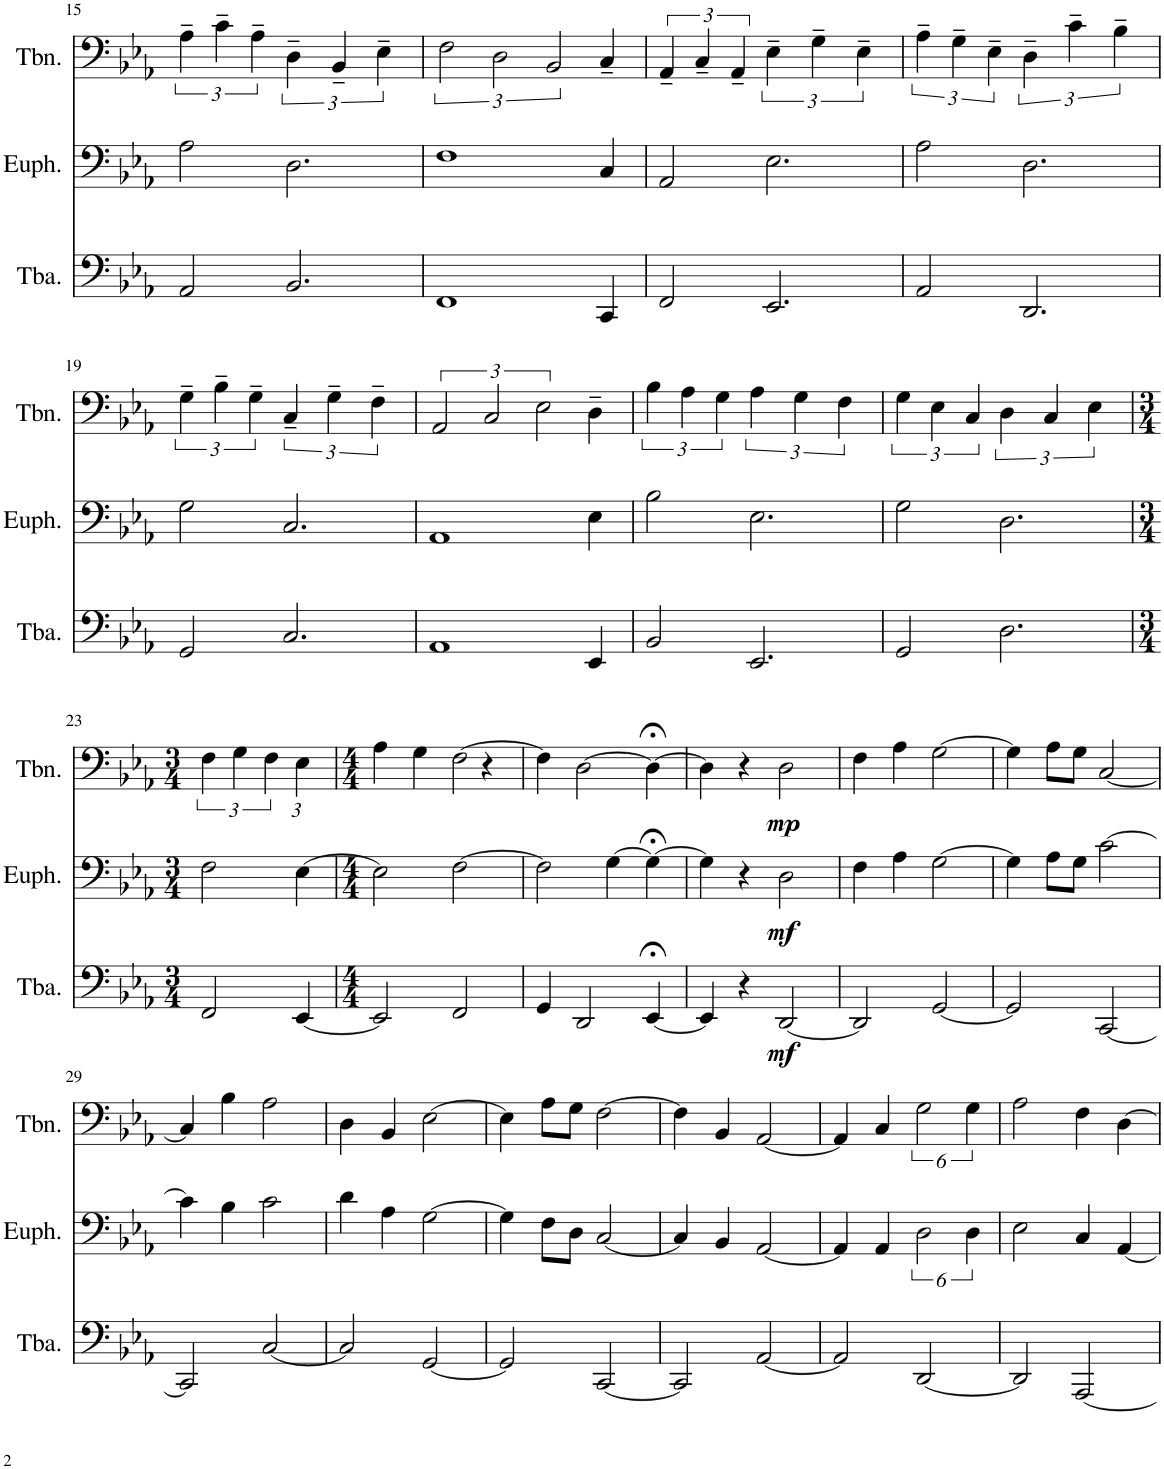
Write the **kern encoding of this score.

**kern	**dynam	**kern	**dynam	**kern	**dynam
*part3	*part3	*part2	*part2	*part1	*part1
*staff3	*staff3	*staff2	*staff2	*staff1	*staff1
*I"Tuba	*	*I"Euphonium	*	*I"Trombone	*
*I'Tba.	*	*I'Euph.	*	*I'Tbn.	*
!!LO:PB:g=z
*clefF4	*	*clefF4	*	*clefF4	*
*k[b-e-a-]	*	*k[b-e-a-]	*	*k[b-e-a-]	*
*M5/4	*	*M5/4	*	*M5/4	*
=15	=15	=15	=15	=15	=15
2AA-/	.	2A-\	.	6A-~\	.
.	.	.	.	6c~\	.
.	.	.	.	6A-~\	.
2.BB-/	.	2.D\	.	4D~\	.
.	.	.	.	4BB-~/	.
.	.	.	.	4E-~\	.
=16	=16	=16	=16	=16	=16
1FF	.	1F	.	3F\	.
.	.	.	.	3D\	.
.	.	.	.	3BB-/	.
4CC/	.	4C/	.	4C~/	.
=17	=17	=17	=17	=17	=17
2FF/	.	2AA-/	.	6AA-~/	.
.	.	.	.	6C~/	.
.	.	.	.	6AA-~/	.
2.EE-/	.	2.E-\	.	4E-~\	.
.	.	.	.	4G~\	.
.	.	.	.	4E-~\	.
=18	=18	=18	=18	=18	=18
2AA-/	.	2A-\	.	6A-~\	.
.	.	.	.	6G~\	.
.	.	.	.	6E-~\	.
2.DD/	.	2.D\	.	4D~\	.
.	.	.	.	4c~\	.
.	.	.	.	4B-~\	.
!!LO:LB:g=z
=19	=19	=19	=19	=19	=19
2GG/	.	2G\	.	6G~\	.
.	.	.	.	6B-~\	.
.	.	.	.	6G~\	.
2.C/	.	2.C/	.	4C~/	.
.	.	.	.	4G~\	.
.	.	.	.	4F~\	.
=20	=20	=20	=20	=20	=20
1AA-	.	1AA-	.	3AA-/	.
.	.	.	.	3C/	.
.	.	.	.	3E-\	.
4EE-/	.	4E-\	.	4D~\	.
=21	=21	=21	=21	=21	=21
2BB-/	.	2B-\	.	6B-\	.
.	.	.	.	6A-\	.
.	.	.	.	6G\	.
2.EE-/	.	2.E-\	.	4A-\	.
.	.	.	.	4G\	.
.	.	.	.	4F\	.
=22	=22	=22	=22	=22	=22
2GG/	.	2G\	.	6G\	.
.	.	.	.	6E-\	.
.	.	.	.	6C/	.
2.D\	.	2.D\	.	4D\	.
.	.	.	.	4C/	.
.	.	.	.	4E-\	.
!!LO:LB:g=z
=23	=23	=23	=23	=23	=23
*M3/4	*	*M3/4	*	*M3/4	*
2FF/	.	2F\	.	6F\	.
.	.	.	.	6G\	.
.	.	.	.	6F\	.
[4EE-/	.	[4E-\	.	4E-\	.
=24	=24	=24	=24	=24	=24
*M4/4	*	*M4/4	*	*M4/4	*
2EE-/]	.	2E-\]	.	4A-\	.
.	.	.	.	4G\	.
2FF/	.	[2F\	.	[2F\	.
4ryy	.	4ryy	.	4r	.
=25	=25	=25	=25	=25	=25
4GG/	.	2F\]	.	4F\]	.
2DD/	.	.	.	[2D\	.
.	.	[4G\	.	.	.
[4EE-;</	.	4G;<\_	.	4D;<\_	.
=26	=26	=26	=26	=26	=26
4EE-/]	.	4G\]	.	4D\]	.
4r	.	4r	.	4r	.
!	!LO:DY:b	!	!LO:DY:b	!	!LO:DY:b
[2DD/	mf	2D\	mf	2D\	mp
=27	=27	=27	=27	=27	=27
2DD/]	.	4F\	.	4F\	.
.	.	4A-\	.	4A-\	.
[2GG/	.	[2G\	.	[2G\	.
=28	=28	=28	=28	=28	=28
2GG/]	.	4G\]	.	4G\]	.
.	.	8A-\L	.	8A-\L	.
.	.	8G\J	.	8G\J	.
[2CC/	.	[2c\	.	[2C/	.
!!LO:LB:g=z
=29	=29	=29	=29	=29	=29
2CC/]	.	4c\]	.	4C/]	.
.	.	4B-\	.	4B-\	.
[2C/	.	2c\	.	2A-\	.
=30	=30	=30	=30	=30	=30
2C/]	.	4d\	.	4D\	.
.	.	4A-\	.	4BB-/	.
[2GG/	.	[2G\	.	[2E-\	.
=31	=31	=31	=31	=31	=31
2GG/]	.	4G\]	.	4E-\]	.
.	.	8F\L	.	8A-\L	.
.	.	8D\J	.	8G\J	.
[2CC/	.	[2C/	.	[2F\	.
=32	=32	=32	=32	=32	=32
2CC/]	.	4C/]	.	4F\]	.
.	.	4BB-/	.	4BB-/	.
[2AA-/	.	[2AA-/	.	[2AA-/	.
=33	=33	=33	=33	=33	=33
2AA-/]	.	4AA-/]	.	4AA-/]	.
.	.	4AA-/	.	4C/	.
[2DD/	.	3D\	.	3G\	.
.	.	6D\	.	6G\	.
=34	=34	=34	=34	=34	=34
2DD/]	.	2E-\	.	2A-\	.
[2AAA-/	.	4C/	.	4F\	.
.	.	[4AA-/	.	[4D\	.
=	=	=	=	=	=
*-	*-	*-	*-	*-	*-
